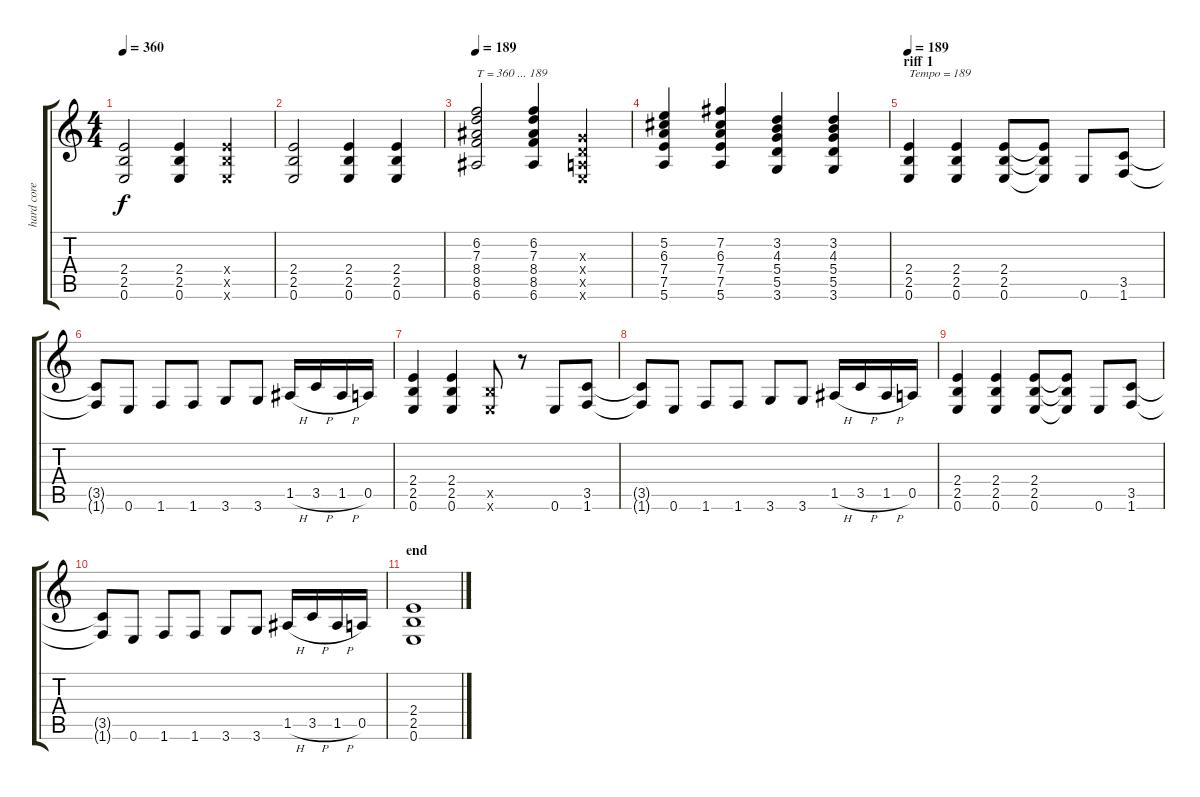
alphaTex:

\track ("hard core" "hard core") {instrument overdrivenguitar}
\staff {score tabs}
\tuning (E4 B3 G3 D3 A2 E2) {hide}
\ts (4 4)
\tempo 360
\clef g2
\ks c
(2.4 2.5 0.6).2{dy f} (2.4 2.5 0.6).4 (2.4{x} 2.5{x} 0.6{x}).4 |
(2.4 2.5 0.6).2 (2.4 2.5 0.6).4 (2.4 2.5 0.6).4 |
\tempo 189
(6.2 7.3 8.4 8.5 6.6).2{txt "T = 360 ... 189"} (6.2 7.3 8.4 8.5 6.6).4 (0.3{x} 0.4{x} 0.5{x} 0.6{x}).4 |
(5.2 6.3 7.4 7.5 5.6).4 (7.2 6.3 7.4 7.5 5.6).4 (3.2 4.3 5.4 5.5 3.6).4 (3.2 4.3 5.4 5.5 3.6).4 |
\section ("" "riff 1")
\tempo 189
(2.4 2.5 0.6).4{txt "Tempo = 189"} (2.4 2.5 0.6).4 (2.4 2.5 0.6).8 (2.4{t} 2.5{t} 0.6{t}).8 0.6.8 (3.5 1.6).8 |
(3.5{t} 1.6{t}).8 0.6.8 1.6.8 1.6.8 3.6.8 3.6.8 1.5{h}.16 3.5{h}.16 1.5{h}.16 0.5.16 |
(2.4 2.5 0.6).4 (2.4 2.5 0.6).4 (2.5{x} 0.6{x}).8 r.8 0.6.8 (3.5 1.6).8 |
(3.5{t} 1.6{t}).8 0.6.8 1.6.8 1.6.8 3.6.8 3.6.8 1.5{h}.16 3.5{h}.16 1.5{h}.16 0.5.16 |
(2.4 2.5 0.6).4 (2.4 2.5 0.6).4 (2.4 2.5 0.6).8 (2.4{t} 2.5{t} 0.6{t}).8 0.6.8 (3.5 1.6).8 |
(3.5{t} 1.6{t}).8 0.6.8 1.6.8 1.6.8 3.6.8 3.6.8 1.5{h}.16 3.5{h}.16 1.5{h}.16 0.5.16 |
\section ("" "end")
(2.4 2.5 0.6).1
